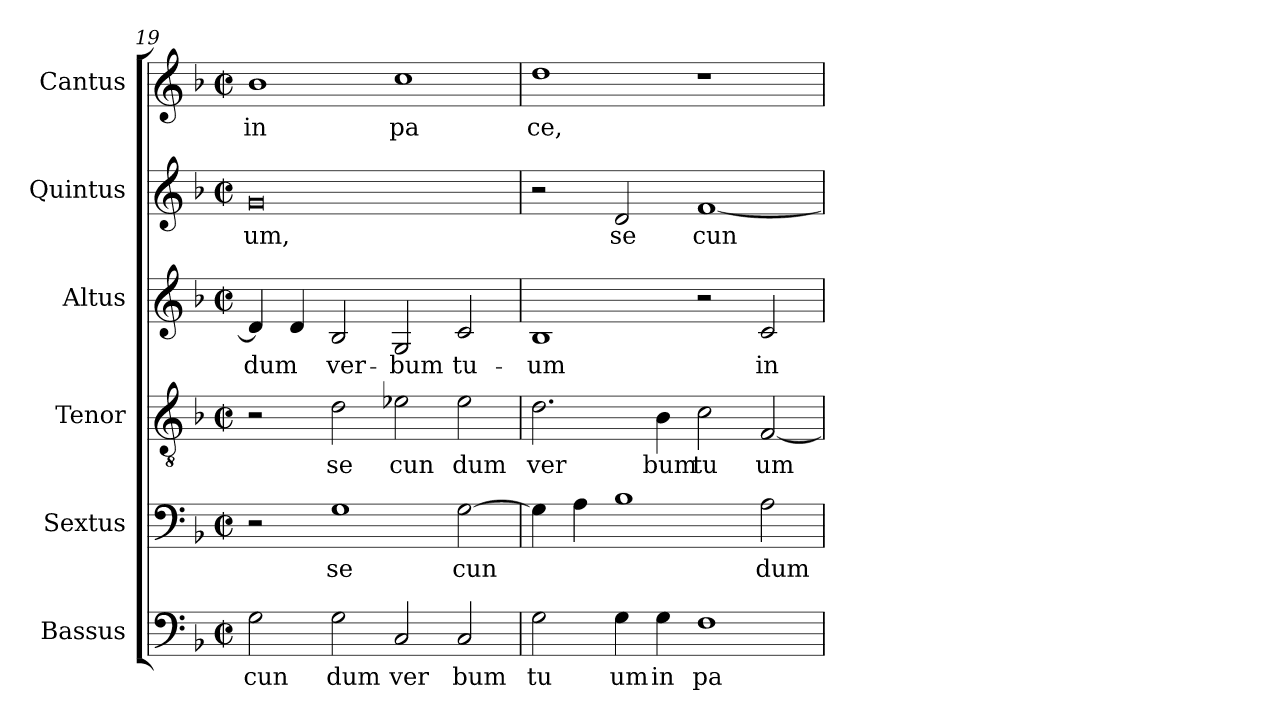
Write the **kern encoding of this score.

**kern	**text	**kern	**text	**kern	**text	**kern	**text	**kern	**text	**kern	**text
*part6	*part6	*part5	*part5	*part4	*part4	*part3	*part3	*part2	*part2	*part1	*part1
*staff6	*staff6	*staff5	*staff5	*staff4	*staff4	*staff3	*staff3	*staff2	*staff2	*staff1	*staff1
*I"Bassus	*	*I"Sextus	*	*I"Tenor	*	*I"Altus	*	*I"Quintus	*	*I"Cantus	*
*clefF4	*	*clefF4	*	*clefGv2	*	*clefG2	*	*clefG2	*	*clefG2	*
*k[b-]	*	*k[b-]	*	*k[b-]	*	*k[b-]	*	*k[b-]	*	*k[b-]	*
*F:	*	*F:	*	*F:	*	*F:	*	*F:	*	*F:	*
*M2/2	*	*M2/2	*	*M2/2	*	*M2/2	*	*M2/2	*	*M2/2	*
*met(c|)	*	*met(c|)	*	*met(c|)	*	*met(c|)	*	*met(c|)	*	*met(c|)	*
=19	=19	=19	=19	=19	=19	=19	=19	=19	=19	=19	=19
!	!LO:LY:b:cj	!	!	!	!	!	!LO:LY:b	!	!LO:LY:b:cj	!	!LO:LY:b:cj
2G\	cun	2r	.	2r	.	4d/]	-dum	0g	um,	1b-	in
.	.	.	.	.	.	4d/	.	.	.	.	.
!	!LO:LY:b:cj	!	!LO:LY:b:cj	!	!LO:LY:b:cj	!	!LO:LY:b:cj	!	!	!	!
2G\	dum	1G	se	2d\	se	2B-/	ver-	.	.	.	.
!	!LO:LY:b:cj	!	!	!	!LO:LY:b:cj	!	!LO:LY:b:cj	!	!	!	!LO:LY:b:cj
2C/	ver	.	.	2e-X\	cun	2G/	-bum	.	.	1cc	pa
!	!LO:LY:b:cj	!	!LO:LY:b	!	!LO:LY:b:cj	!	!LO:LY:b:cj	!	!	!	!
2C/	bum	[>2G\	cun	2e-\	dum	2c/	tu-	.	.	.	.
=20	=20	=20	=20	=20	=20	=20	=20	=20	=20	=20	=20
!	!LO:LY:b:cj	!	!	!	!LO:LY:b:cj	!	!LO:LY:b:cj	!	!	!	!LO:LY:b:cj
2G\	tu	4G\]	.	2.d\	ver	1B-	-um	2r	.	1dd	ce,
.	.	4A\	.	.	.	.	.	.	.	.	.
!	!LO:LY:b:cj	!	!	!	!	!	!	!	!LO:LY:b:cj	!	!
4G\	um	1B-	.	.	.	.	.	2d/	se	.	.
!	!LO:LY:b:cj	!	!	!	!LO:LY:b:cj	!	!	!	!	!	!
4G\	in	.	.	4B-\	bum	.	.	.	.	.	.
!	!LO:LY:b:cj	!	!	!	!LO:LY:b:cj	!	!	!	!LO:LY:b	!	!
1F	pa	.	.	2c\	tu	2r	.	[<1f	cun	1r	.
!	!	!	!LO:LY:b:cj	!	!LO:LY:b	!	!LO:LY:b:cj	!	!	!	!
.	.	2A\	dum	[<2F/	um	2c/	in	.	.	.	.
=	=	=	=	=	=	=	=	=	=	=	=
*-	*-	*-	*-	*-	*-	*-	*-	*-	*-	*-	*-
